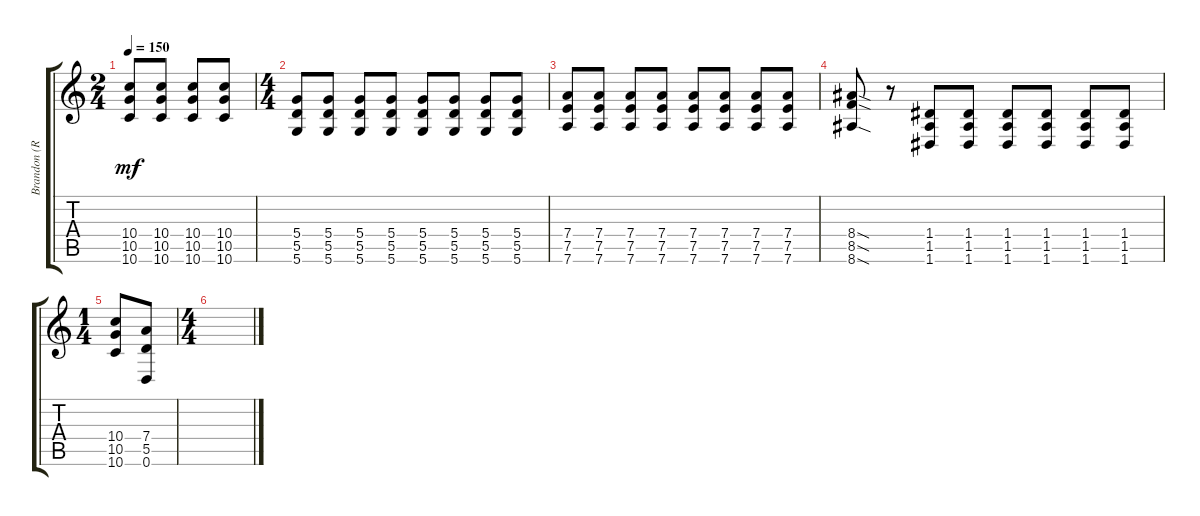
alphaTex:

\track ("Brandon (Rhythm)" "Brandon (R") {instrument distortionguitar}
\staff {score tabs}
\tuning (E4 B3 G3 D3 A2 D2) {hide}
\ts (2 4)
\tempo 150
\clef g2
\ks c
(10.4 10.5 10.6).8{dy mf} (10.4 10.5 10.6).8 (10.4 10.5 10.6).8 (10.4 10.5 10.6).8 |
\ts (4 4)
(5.4 5.5 5.6).8 (5.4 5.5 5.6).8 (5.4 5.5 5.6).8 (5.4 5.5 5.6).8 (5.4 5.5 5.6).8 (5.4 5.5 5.6).8 (5.4 5.5 5.6).8 (5.4 5.5 5.6).8 |
(7.4 7.5 7.6).8 (7.4 7.5 7.6).8 (7.4 7.5 7.6).8 (7.4 7.5 7.6).8 (7.4 7.5 7.6).8 (7.4 7.5 7.6).8 (7.4 7.5 7.6).8 (7.4 7.5 7.6).8 |
(8.4{sod} 8.5{sod} 8.6{sod}).8 r.8 (1.4 1.5 1.6).8 (1.4 1.5 1.6).8 (1.4 1.5 1.6).8 (1.4 1.5 1.6).8 (1.4 1.5 1.6).8 (1.4 1.5 1.6).8 |
\ts (1 4)
(10.4 10.5 10.6).8 (7.4 5.5 0.6).8 |
\ts (4 4)
